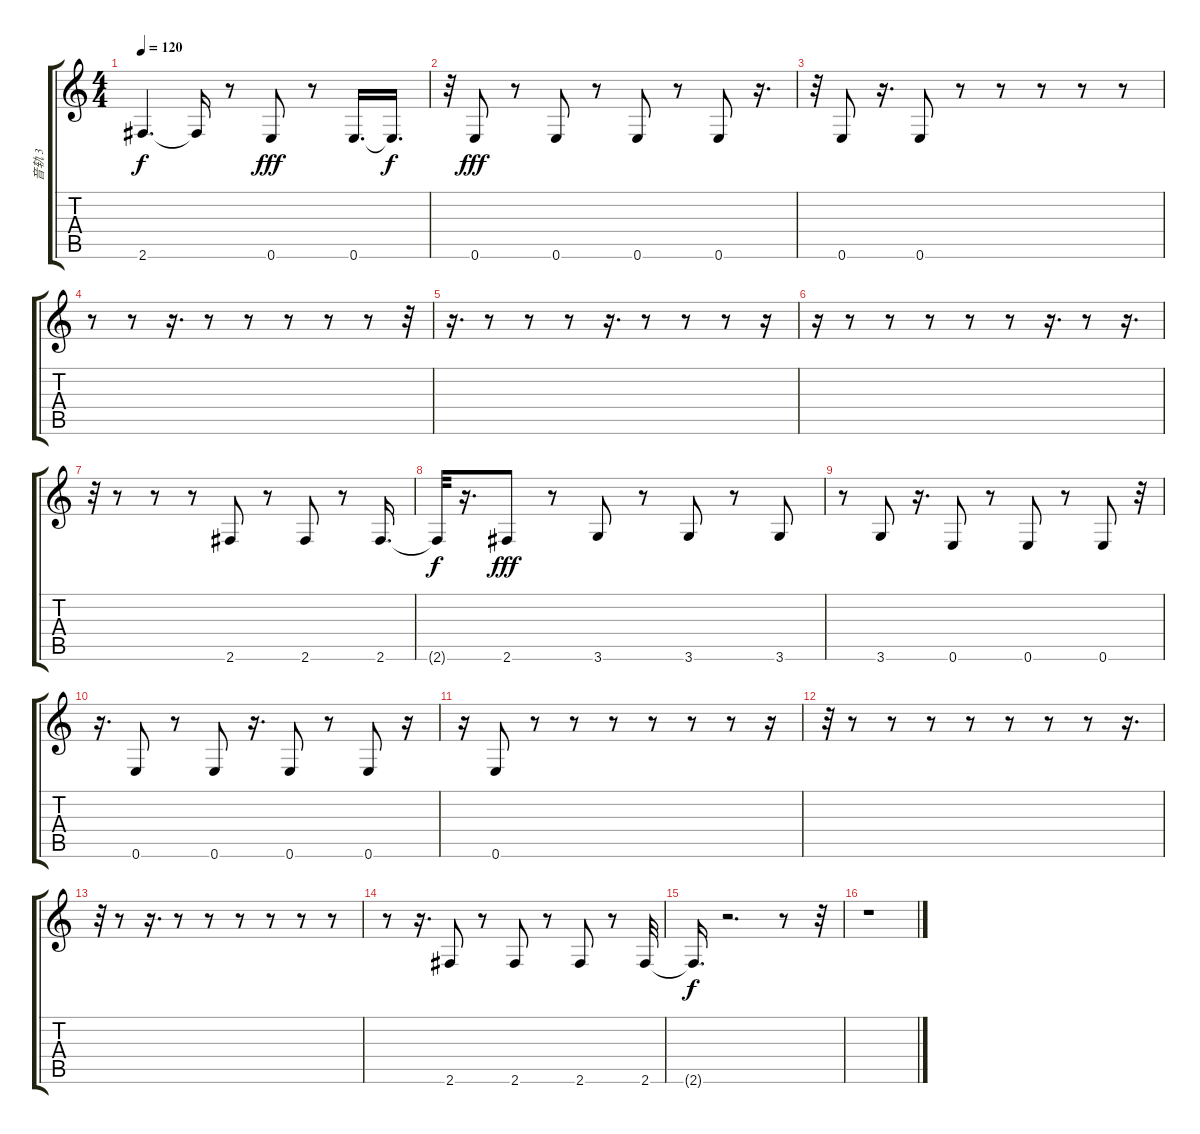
\track ("音轨 3" "音轨 3") {instrument synthbass2}
\staff {score tabs}
\tuning (E4 B3 G3 D3 A2 E2) {hide}
\ts (4 4)
\tempo 120
\clef g2
\ks c
2.6{t}.4{d dy f} 2.6{t}.16 r.8 0.6.8{dy fff} r.8 0.6.16{d} 0.6{t}.16{d dy f} |
r.32 0.6.8{dy fff} r.8 0.6.8 r.8 0.6.8 r.8 0.6.8 r.16{d} |
r.32 0.6.8 r.16{d} 0.6.8 r.8 r.8 r.8 r.8 r.8 |
r.8 r.8 r.16{d} r.8 r.8 r.8 r.8 r.8 r.32 |
r.16{d} r.8 r.8 r.8 r.16{d} r.8 r.8 r.8 r.16 |
r.16 r.8 r.8 r.8 r.8 r.8 r.16{d} r.8 r.16{d} |
r.32 r.8 r.8 r.8 2.6.8 r.8 2.6.8 r.8 2.6.16{d} |
2.6{t}.32{dy f} r.16{d} 2.6.8{dy fff} r.8 3.6.8 r.8 3.6.8 r.8 3.6.8 |
r.8 3.6.8 r.16{d} 0.6.8 r.8 0.6.8 r.8 0.6.8 r.32 |
r.16{d} 0.6.8 r.8 0.6.8 r.16{d} 0.6.8 r.8 0.6.8 r.16 |
r.16 0.6.8 r.8 r.8 r.8 r.8 r.8 r.8 r.16 |
r.32 r.8 r.8 r.8 r.8 r.8 r.8 r.8 r.16{d} |
r.32 r.8 r.16{d} r.8 r.8 r.8 r.8 r.8 r.8 |
r.8 r.16{d} 2.6.8 r.8 2.6.8 r.8 2.6.8 r.8 2.6.32 |
2.6{t}.16{d dy f} r.2{d} r.8 r.32 |
r.1
